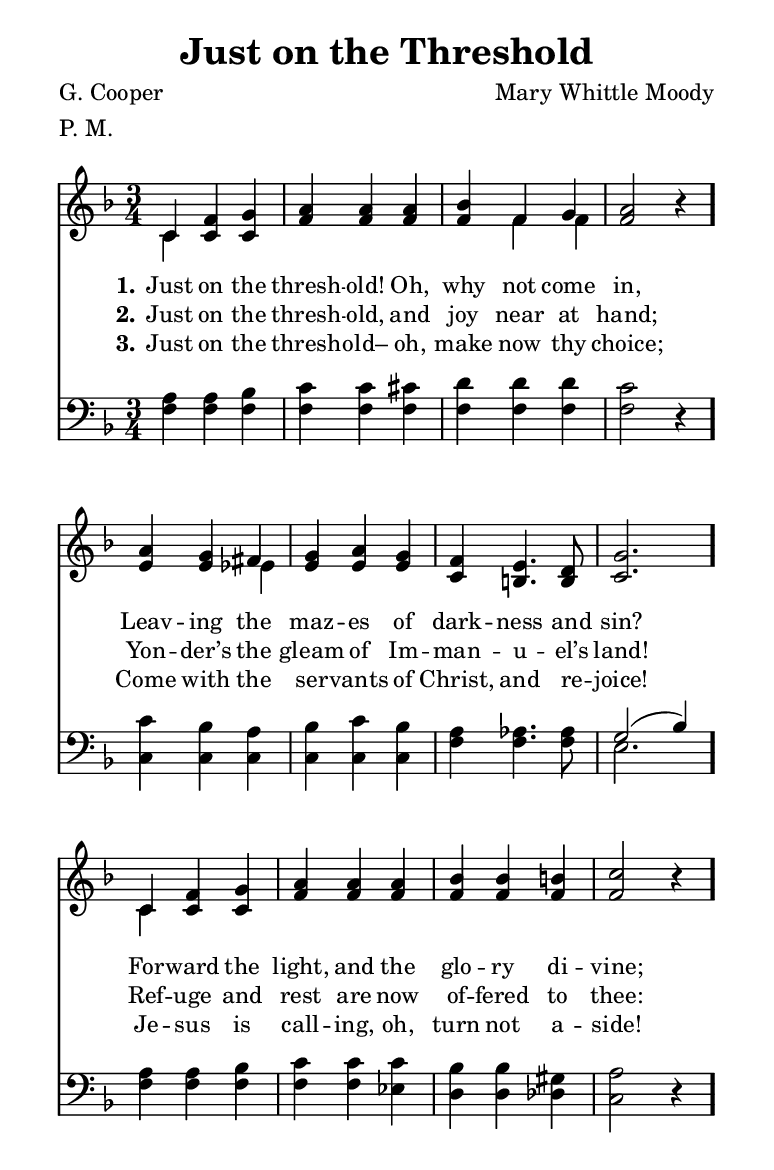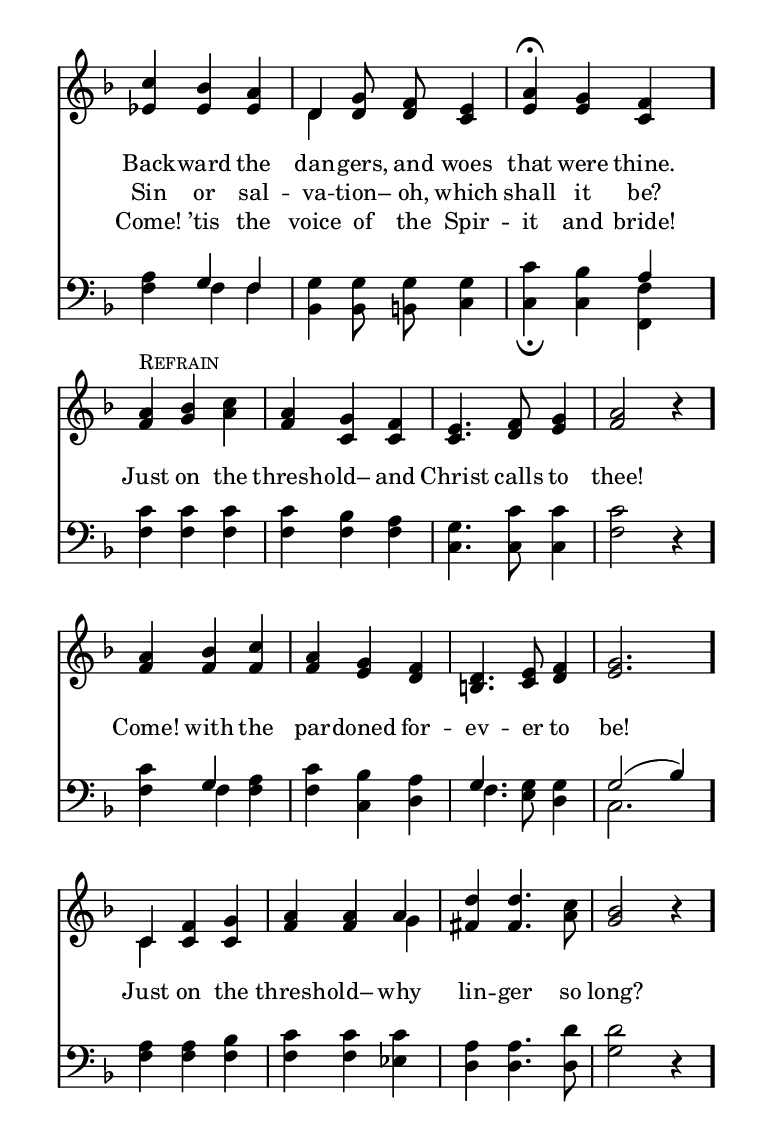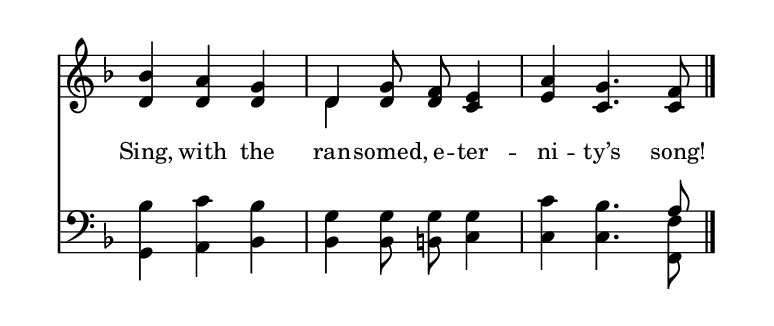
\include "common/global.ily"
\paper {
  \include "common/paper.ily"
  ragged-last-bottom = ##t
  systems-per-page = #(cond (is-eogsized 4) (#t #f))
  page-count = #(cond (is-eogsized 2) (#t #f))
  system-count = #(cond (is-eogsized 6) (#t #f))
}

\header{
  %gospel
  hymnnumber = "98"
  title = "Just on the Threshold"
  tunename = "Moment By Moment"
  meter = "P. M."
  poet = "G. Cooper"
  composer = "Mary Whittle Moody"
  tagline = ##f
}

% for fermata in MIDI
ta = { \tempo 4=120 }
tb = { \tempo 4=60 }

patternAA = { c4 c4 c4 | c4 c4 c4 | c4 c4 c4 | c2 c4 }
patternBA = { c4 c4 c4 | c4 c4 c4 | c4 c4. c8 | c2. }
patternBB = { c4 c4 c4 | c4 c4 c4 | c4 c4. c8 | c2( c4) }
patternCA = { c4 c4 c4 | c4 c8 c8 c4 | c4 \tb c4 \ta c4 | c2. }
patternDA = { c4 c4 c4 | c4 c4 c4 | c4. c8 c4 | c2 c4 }
patternEA = { c4 c4 c4 | c4 c4 c4 | c4. c8 c4 | c2. }
patternEB = { c4 c4 c4 | c4 c4 c4 | c4. c8 c4 | c2( c4) }
patternFA = { c4 c4 c4 | c4 c4 c4 | c4 c4. c8 | c2 c4 }
patternGA = { c4 c4 c4 | c4 c8 c8 c4 | c4 c4. c8 | c2. }

global = {
  \include "common/overrides.ily"
  \override Staff.TimeSignature.style = #'numbered
  \time 3/4
  \override Score.MetronomeMark.transparent = ##t % hide all fermata changes too
  \ta
  \key f \major
  \autoBeamOff
}

notesSoprano = {
\global
\relative c' {

  \changePitch \patternAA { c f g | a a a | bes f g | a r }
  \changePitch \patternBA { a g fis | g a g | f e d | g }
  \changePitch \patternAA { c, f g | a a a | bes bes b | c r }
  \changePitch \patternCA { c bes a | d, g f | e a \fermata g | f }

  << s^\markup { \small \caps "Refrain" }
  \changePitch \patternDA { a bes c | a g f | e f g | a r } >> \eogbreak
  \changePitch \patternEA { a bes c | a g f | d e f | g }
  \changePitch \patternFA { c, f g | a a a | d d c | bes r }
  \changePitch \patternGA { bes a g | d g f | e a g | f }

  \bar "|."

}
}

notesAlto = {
\global
\relative e' {

  \changePitch \patternAA { c c c | f f f | f f f | f r }
  \changePitch \patternBA { e e ees | e e e | c b! b | c }
  \changePitch \patternAA { c c c | f f f | f f f | f r }
  \changePitch \patternCA { ees ees ees | d d d | c e e | c }

  \changePitch \patternDA { f g a | f c c | c d e | f r }
  \changePitch \patternEA { f f f | f e d | b! c d | e }
  \changePitch \patternFA { c c c | f f g | fis fis a | g r }
  \changePitch \patternGA { d d d | d d d | c e c | c }

}
}

notesTenor = {
\global
\relative a {

  \changePitch \patternAA { a a bes | c c cis | d d d | c r }
  \changePitch \patternBB { c bes a | bes c bes | a aes aes | g( bes) }
  \changePitch \patternAA { a a bes | c c c | bes bes gis | a r }
  \changePitch \patternCA { a g f | g g g | g c bes | a }

  \changePitch \patternDA { c c c | c bes a | g c c | c r }
  \changePitch \patternEB { c g a | c bes a | g g g | g( bes) }
  \changePitch \patternFA { a a bes | c c c | a a d | d r }
  \changePitch \patternGA { bes c bes | g g g | g c bes | a }

}
}

notesBass = {
\global
\relative f {

  \changePitch \patternAA { f f f | f f f | f f f | f r }
  \changePitch \patternBA { c c c | c c c | f f f | e }
  \changePitch \patternAA { f f f | f f ees | d d des | c r }
  \changePitch \patternCA { f f f | bes, bes b! | c c_\fermata c | <f f,> }

  \changePitch \patternDA { f f f | f f f | c c c | f r }
  \changePitch \patternEA { f f f | f c d | f e d | c }
  \changePitch \patternFA { f f f | f f ees | d d d | g r }
  \changePitch \patternGA { g, a bes | bes bes b! | c c c | <f f,> }

}
}

% This hymn does not have \bar "." at the end of each line as typeset in the
% original

Refrain = \lyricmode {

Just on the thresh -- old– and Christ calls to thee! \bar "."
Come! with the par -- doned for -- ev -- er to be! \bar "."
Just on the thresh -- old– why lin -- ger so long? \bar "."
Sing, with the ran -- somed, e -- ter -- ni -- ty’s song! \bar "."

}

wordsA = \lyricmode {
\set stanza = "1."

Just on the thresh -- old! Oh, why not come in, \bar "."
Leav -- ing the maz -- es of dark -- ness and sin? \bar "."
For -- ward the light, and the glo -- ry di -- vine; \bar "."
Back -- ward the dan -- gers, and woes that were thine. \bar "."

}

wordsB = \lyricmode {
\set stanza = "2."

Just on the thresh -- old, and joy near at hand;
Yon -- der’s the gleam of Im -- man -- u -- el’s land!
Ref -- uge and rest are now of -- fered to thee:
Sin or sal -- va -- tion– oh, which shall it be?

\Refrain

}

wordsC = \lyricmode {
\set stanza = "3."

Just on the thresh -- old– oh, make now thy choice;
Come with the ser -- vants of Christ, and re -- joice!
Je -- sus is call -- ing, oh, turn not a -- side!
Come! ’tis the voice of the Spir -- it and bride!

}

\score {
  \context ChoirStaff <<
    \context Staff = upper <<
      \set Staff.autoBeaming = ##f
      \set ChoirStaff.systemStartDelimiter = #'SystemStartBar
      \set ChoirStaff.printPartCombineTexts = ##f
      \partcombine #'(2 . 9) \notesSoprano \notesAlto
      \context NullVoice = sopranos { \voiceOne << \notesSoprano >> }
      \context NullVoice = altos { \voiceTwo << \notesAlto >> }
      \context Lyrics = one   \lyricsto sopranos \wordsA
      \context Lyrics = two   \lyricsto sopranos \wordsB
      \context Lyrics = three \lyricsto sopranos \wordsC
    >>
    \context Staff = men <<
      \set Staff.autoBeaming = ##f
      \clef bass
      \set ChoirStaff.printPartCombineTexts = ##f
      \partcombine #'(2 . 9) \notesTenor \notesBass
      \context NullVoice = tenors { \voiceOne << \notesTenor >> }
      \context NullVoice = basses { \voiceTwo << \notesBass >> }
    >>
  >>
  \layout {
    \include "common/layout.ily"
  }
  \midi{
    \include "common/midi.ily"
  }
}

%\markup { \fill-line { \column {
%  \line{ \bold 5 \column { \wordsE } } \combine \null \vspace #0.4
%  \line{ \bold 6 \column { \wordsF } } \combine \null \vspace #0.4
%  \line{ \bold 7 \column { \wordsG } } \combine \null \vspace #0.4
%  \line{ \bold 8 \column { \wordsH } } \combine \null \vspace #0.4
%} } }

\version "2.19.49"  % necessary for upgrading to future LilyPond versions.

% vi:set et ts=2 sw=2 ai nocindent syntax=lilypond:
